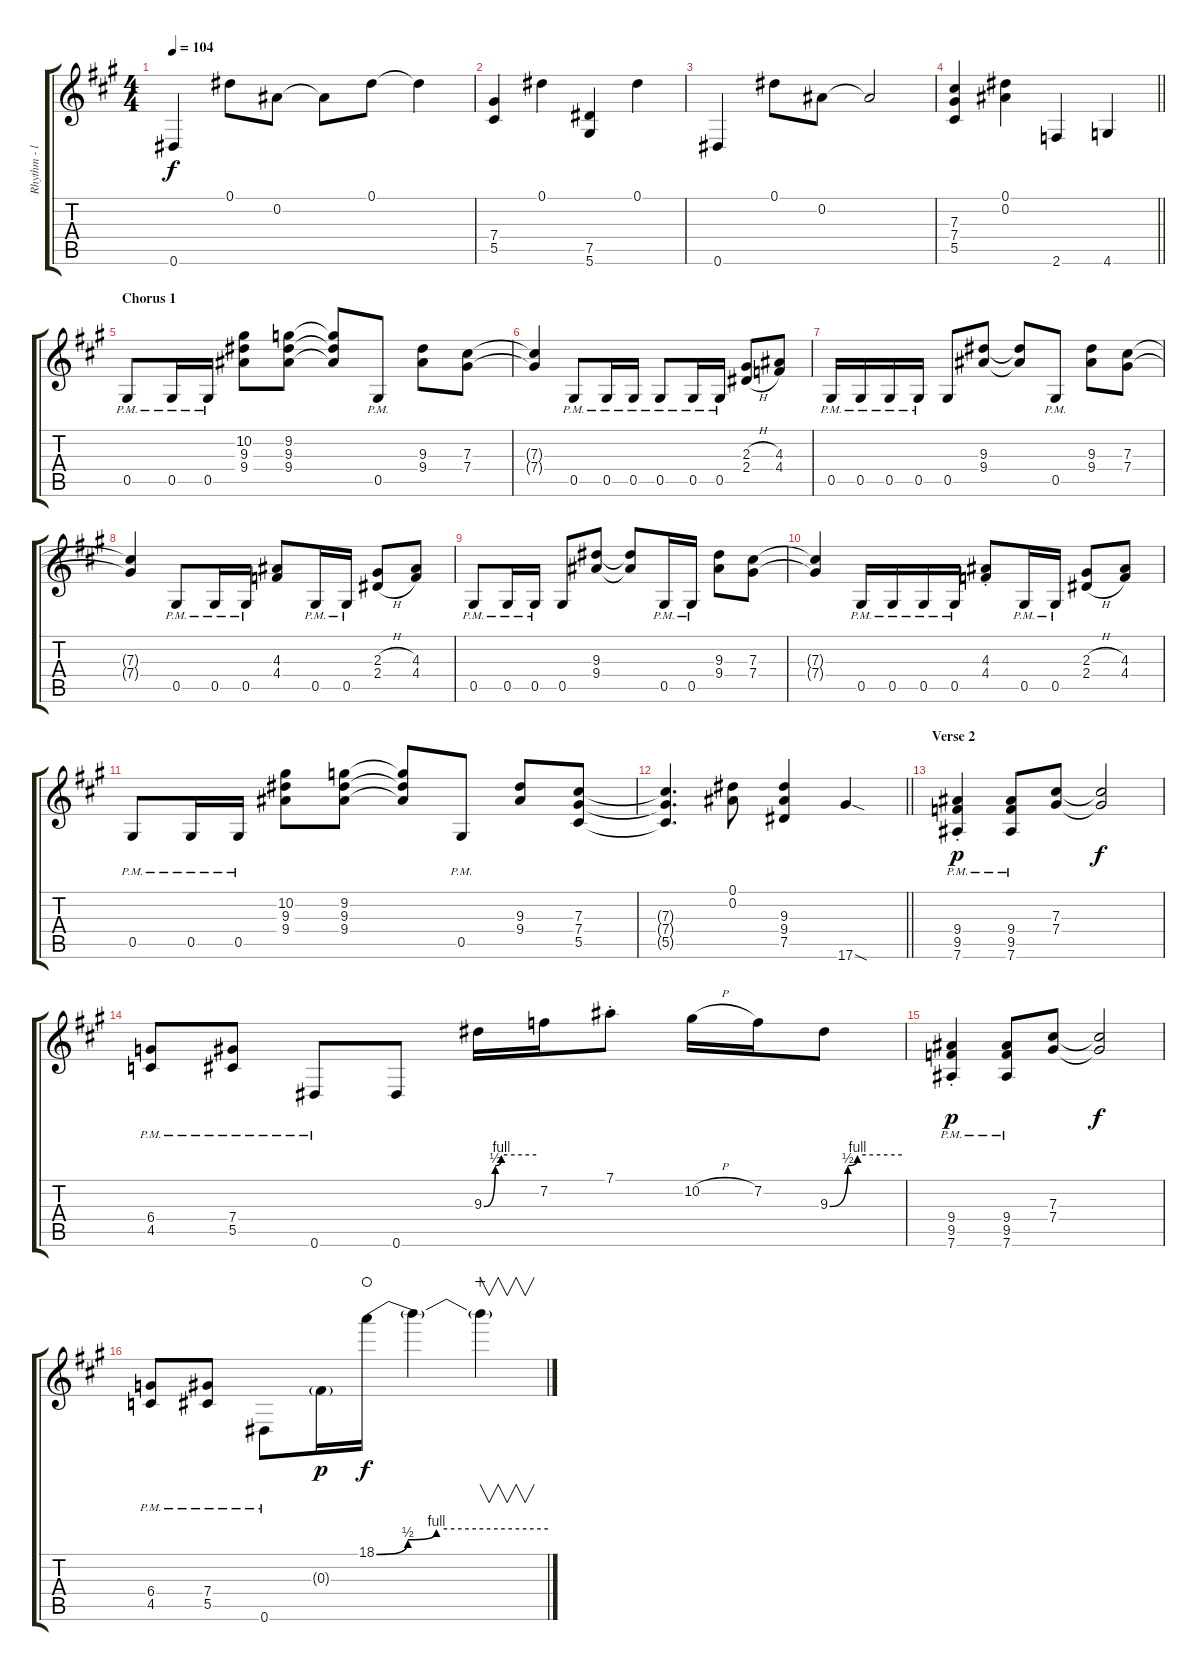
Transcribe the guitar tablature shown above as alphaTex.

\track ("Rhythm - left" "Rhythm - l") {instrument distortionguitar}
\staff {score tabs}
\tuning (Eb4 Bb3 Gb3 Db3 Ab2 Eb2) {hide}
\ts (4 4)
\tempo 104
\clef g2
\ks a
0.6.4{dy f} 0.1.8 0.2.8 0.2{t}.8 0.1.8 0.1{t}.4 |
(7.4 5.5).4 0.1.4 (7.5 5.6).4 0.1.4 |
0.6.4 0.1.8 0.2.8 0.2{t}.2 |
\barLineRight lightlight
(7.3 7.4 5.5).4 (0.1 0.2).4 2.6.4 4.6.4 |
\section ("" "Chorus 1")
0.5{pm}.8 0.5{pm}.16 0.5{pm}.16 (10.2 9.3 9.4).8 (9.2 9.3 9.4).8 (9.2{t} 9.3{t} 9.4{t}).8 0.5{pm}.8 (9.3 9.4).8 (7.3 7.4).8 |
(7.3{t} 7.4{t}).4 0.5{pm}.8 0.5{pm}.16 0.5{pm}.16 0.5{pm}.8 0.5{pm}.16 0.5{pm}.16 (2.3{h} 2.4{h}).8 (4.3 4.4).8 |
0.5{pm}.16 0.5{pm}.16 0.5{pm}.16 0.5{pm}.16 0.5.8 (9.3 9.4).8 (9.3{t} 9.4{t}).8 0.5{pm}.8 (9.3 9.4).8 (7.3 7.4).8 |
(7.3{t} 7.4{t}).4 0.5{pm}.8 0.5{pm}.16 0.5{pm}.16 (4.3 4.4).8 0.5{pm}.16 0.5{pm}.16 (2.3{h} 2.4{h}).8 (4.3 4.4).8 |
0.5{pm}.8 0.5{pm}.16 0.5{pm}.16 0.5.8 (9.3 9.4).8 (9.3{t} 9.4{t}).8 0.5{pm}.16 0.5{pm}.16 (9.3 9.4).8 (7.3 7.4).8 |
(7.3{t} 7.4{t}).4 0.5{pm}.16 0.5{pm}.16 0.5{pm}.16 0.5{pm}.16 (4.3{st} 4.4{st}).8 0.5{pm}.16 0.5{pm}.16 (2.3{h} 2.4{h}).8 (4.3 4.4).8 |
0.5{pm}.8 0.5{pm}.16 0.5{pm}.16 (10.2 9.3 9.4).8 (9.2 9.3 9.4).8 (9.2{t} 9.3{t} 9.4{t}).8 0.5{pm}.8 (9.3 9.4).8 (7.3 7.4 5.5).8 |
\barLineRight lightlight
(7.3{t} 7.4{t} 5.5{t}).4{d} (0.1 0.2).8 (9.3 9.4 7.5).4 17.6{sod}.4 |
\section ("" "Verse 2")
(9.4{pm st} 9.5{pm st} 7.6{pm}).4{dy p} (9.4{pm} 9.5{pm} 7.6{pm}).8 (7.3 7.4).8 (7.3{t} 7.4{t}).2{dy f} |
(6.4{pm} 4.5{pm}).8 (7.4{pm} 5.5{pm}).8 0.6{pm}.8 0.6.8 9.3{be (custom 0 0 13 2 20 4 60 4)}.16 7.2.16 7.1{st}.8 10.2{h}.16 7.2.16 9.3{be (custom 0 0 15 2 23 4 60 4)}.8 |
(9.4{pm st} 9.5{pm st} 7.6{pm}).4{dy p} (9.4{pm} 9.5{pm} 7.6{pm}).8 (7.3 7.4).8 (7.3{t} 7.4{t}).2{dy f} |
(6.4{pm} 4.5{pm}).8 (7.4{pm} 5.5{pm}).8 0.6{pm}.8 0.3{g}.16{dy p} 18.1{be (custom 0 0 11 2 21 4 60 4)}.16{dy f waho} 18.1{t}.4 18.1{t}.4{v wahc}
